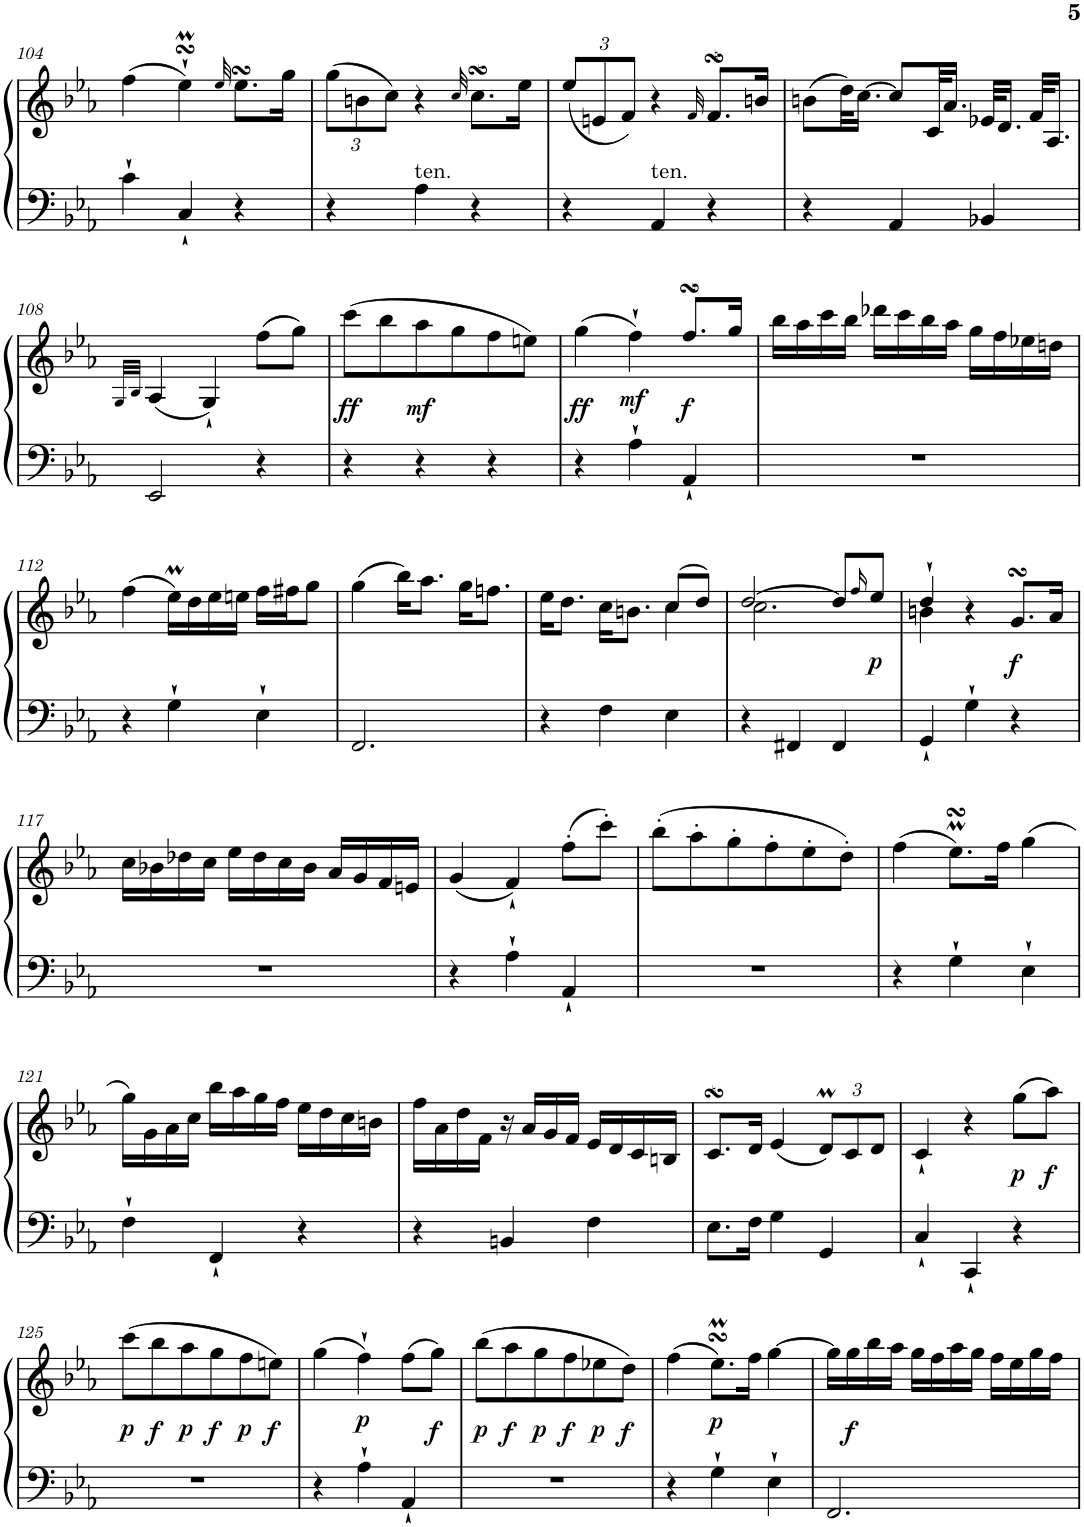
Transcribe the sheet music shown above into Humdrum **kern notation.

**kern	**kern	**dynam
*part1	*part1	*part1
*staff2	*staff1	*staff1/2
*I"Фортепиано	*	*
!!LO:PB:g=z
*clefF4	*clefG2	*
*k[b-e-a-]	*k[b-e-a-]	*
*M3/4	*M3/4	*
=104	=104	=104
4c`\	(>4ff\	.
4C`/	4ee-sSSsM`\)	.
.	32qee-/	.
4r	8.ee-sSSs\L	.
.	16gg\Jk	.
=105	=105	=105
*	*Xbrackettup	*
4r	(>12gg\L	.
.	12bn\	.
.	12cc\J)	.
!LO:TX:a:t=ten.	!	!
4A-\	4r	.
.	32qcc/	.
4r	8.ccsSSS\L	.
.	16ee-\Jk	.
=106	=106	=106
4r	(<12ee-/L	.
.	12en/	.
.	12f/J)	.
!LO:TX:a:t=ten.	!	!
4AA-/	4r	.
.	32qf/	.
4r	8.fsSSS/L	.
.	16bn/Jk	.
=107	=107	=107
4r	(>8bn\L	.
.	32dd\KL)	.
.	[16.cc\JJ	.
4AA-/	8cc/L]	.
.	32c/KL	.
.	16.a-/JJ	.
4BB-X/	32e-X/KLL	.
.	16.d/JJ	.
.	32f/KLL	.
.	16.A-/JJ	.
!!LO:LB:g=z
=108	=108	=108
.	32qG/LLL	.
.	32qB-/JJJ	.
2EE-/	(<4A-/	.
.	4G`/)	.
4r	(>8ff\L	.
.	8gg\J)	.
=109	=109	=109
!	!	!LO:DY:b
4r	(>8ccc\L	ff
.	8bb-\	.
!	!	!LO:DY:b
4r	8aa-\	mf
.	8gg\	.
4r	8ff\	.
.	8een\J)	.
=110	=110	=110
!	!	!LO:DY:b
4r	(>4gg\	ff
!	!	!LO:DY:b
4A-`\	4ff`\)	mf
!	!	!LO:DY:b
4AA-`/	8.ffsSSS/L	f
.	16gg/Jk	.
=111	=111	=111
2.r	16bb-\LL	.
.	16aa-\	.
.	16ccc\	.
.	16bb-\JJ	.
.	16ddd-X\LL	.
.	16ccc\	.
.	16bb-\	.
.	16aa-\JJ	.
.	16gg\LL	.
.	16ff\	.
.	16ee-X\	.
.	16ddn\JJ	.
!!LO:LB:g=z
=112	=112	=112
4r	(>4ff\	.
4G`\	16ee-M\LL)	.
.	16dd\	.
.	16ee-\	.
.	16een\JJ	.
4E-`\	16ff\LL	.
.	16ff#X\J	.
.	8gg\J	.
=113	=113	=113
2.FF/	(>4gg\	.
.	16bb-\KL)	.
.	8.aa-\J	.
.	16gg\KL	.
.	8.ffn\J	.
=114	=114	=114
*	*^	*
4r	16ee-\KL	2ryy	.
.	8.dd\J	.	.
4F\	16cc\KL	.	.
.	8.bn\J	.	.
4E-\	(>8cc/L	4cc\	.
.	8dd/J)	.	.
=115	=115	=115	=115
4r	[2dd/	2.cc\	.
4FF#X/	.	.	.
4FF#/	8dd/L]	.	.
.	16qff/	.	.
!	!	!	!LO:DY:b
.	8ee-/J	.	p
=116	=116	=116	=116
4GG`/	4dd`/	4bn\	.
4G`\	4r	2ryy	.
!	!	!	!LO:DY:b
4r	8.gsSsS/L	.	f
.	16a-/Jk	.	.
*	*v	*v	*
!!LO:LB:g=z
=117	=117	=117
2.r	16cc\LL	.
.	16b-X\	.
.	16dd-X\	.
.	16cc\JJ	.
.	16ee-\LL	.
.	16dd-\	.
.	16cc\	.
.	16b-\JJ	.
.	16a-/LL	.
.	16g/	.
.	16f/	.
.	16en/JJ	.
=118	=118	=118
4r	(<4g/	.
4A-`\	4f`/)	.
4AA-`/	(>8ff'\L	.
.	8ccc'\J)	.
=119	=119	=119
2.r	(>8bb-'\L	.
.	8aa-'\	.
.	8gg'\	.
.	8ff'\	.
.	8ee-'\	.
.	8dd'\J)	.
=120	=120	=120
4r	(>4ff\	.
4G`\	8.ee-MsSSs\L)	.
.	16ff\Jk	.
4E-`\	(>4gg\	.
!!LO:LB:g=z
=121	=121	=121
4F`\	16gg\LL)	.
.	16g\	.
.	16a-\	.
.	16cc\JJ	.
4FF`/	16bb-\LL	.
.	16aa-\	.
.	16gg\	.
.	16ff\JJ	.
4r	16ee-\LL	.
.	16dd\	.
.	16cc\	.
.	16bn\JJ	.
=122	=122	=122
4r	16ff\LL	.
.	16a-\	.
.	16dd\	.
.	16f\JJ	.
4BBn/	16r	.
.	16a-/LL	.
.	16g/	.
.	16f/JJ	.
4F\	16e-/LL	.
.	16d/	.
.	16c/	.
.	16Bn/JJ	.
=123	=123	=123
8.E-\L	8.csSSS/L	.
16F\Jk	16d/Jk	.
4G\	(<4e-/	.
4GG/	12dm/L)	.
.	12c/	.
.	12d/J	.
=124	=124	=124
4C`/	4c`/	.
4CC`/	4r	.
!	!	!LO:DY:b
4r	(>8gg\L	p
!	!	!LO:DY:b
.	8aa-\J)	f
!!LO:LB:g=z
=125	=125	=125
!	!	!LO:DY:b
2.r	(>8ccc\L	p
!	!	!LO:DY:b
.	8bb-\	f
!	!	!LO:DY:b
.	8aa-\	p
!	!	!LO:DY:b
.	8gg\	f
!	!	!LO:DY:b
.	8ff\	p
!	!	!LO:DY:b
.	8een\J)	f
=126	=126	=126
4r	(>4gg\	.
!	!	!LO:DY:b
4A-`\	4ff`\)	p
4AA-`/	(>8ff\L	.
!	!	!LO:DY:b
.	8gg\J)	f
=127	=127	=127
!	!	!LO:DY:b
2.r	(>8bb-\L	p
!	!	!LO:DY:b
.	8aa-\	f
!	!	!LO:DY:b
.	8gg\	p
!	!	!LO:DY:b
.	8ff\	f
!	!	!LO:DY:b
.	8ee-X\	p
!	!	!LO:DY:b
.	8dd\J)	f
=128	=128	=128
4r	(>4ff\	.
!	!	!LO:DY:b
4G`\	8.ee-sSSsM\L)	p
.	16ff\Jk	.
4E-`\	[4gg\	.
=129	=129	=129
2.FF/	16gg\LL]	.
!	!	!LO:DY:b
.	16gg\	f
.	16bb-\	.
.	16aa-\JJ	.
.	16gg\LL	.
.	16ff\	.
.	16aa-\	.
.	16gg\JJ	.
.	16ff\LL	.
.	16ee-\	.
.	16gg\	.
.	16ff\JJ	.
=	=	=
*-	*-	*-
